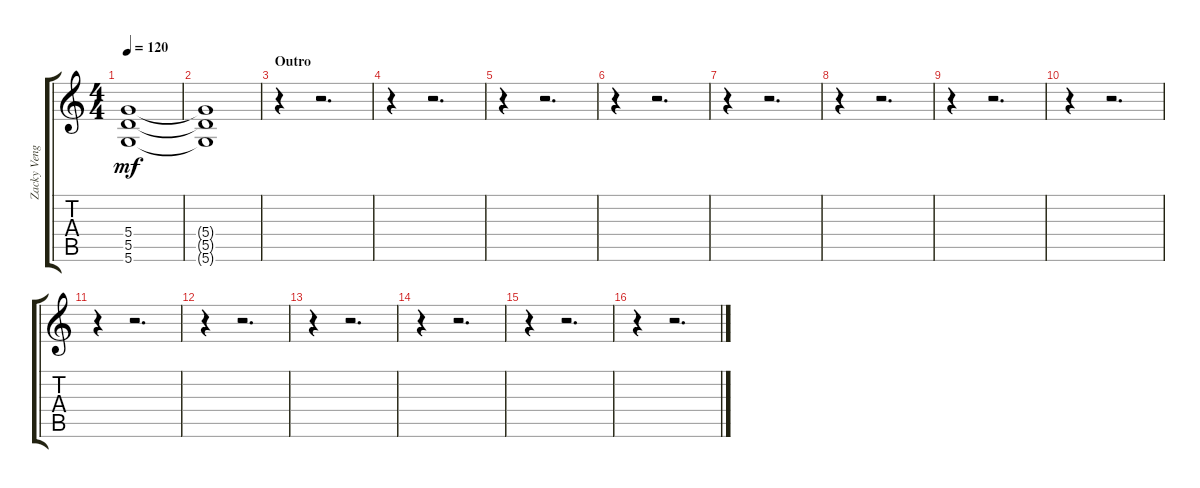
\track ("Zacky Vengeance" "Zacky Veng") {instrument distortionguitar}
\staff {score tabs}
\tuning (E4 B3 G3 D3 A2 D2) {hide}
\ts (4 4)
\tempo 120
\clef g2
\ks c
(5.4{t} 5.5{t} 5.6{t}).1{dy mf} |
(5.4{t} 5.5{t} 5.6{t}).1 |
\section ("" "Outro")
r.4 r.2{d} |
r.4 r.2{d} |
r.4 r.2{d} |
r.4 r.2{d} |
r.4 r.2{d} |
r.4 r.2{d} |
r.4 r.2{d} |
r.4 r.2{d} |
r.4 r.2{d} |
r.4 r.2{d} |
r.4 r.2{d} |
r.4 r.2{d} |
r.4 r.2{d} |
r.4 r.2{d}
